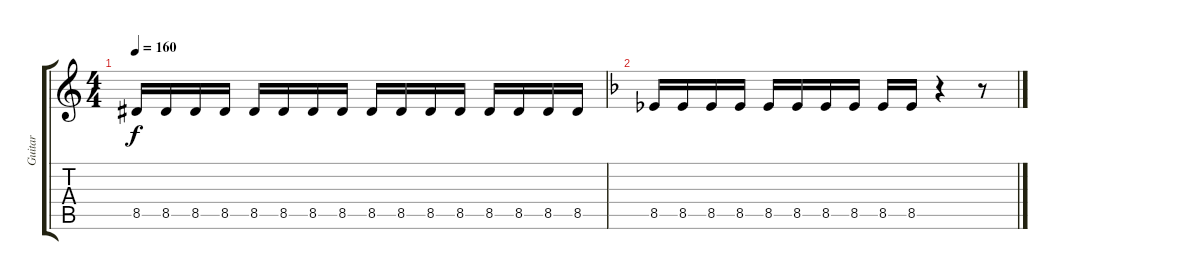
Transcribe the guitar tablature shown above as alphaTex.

\track ("Guitar" "Guitar") {instrument overdrivenguitar}
\staff {score tabs}
\tuning (D4 A3 F3 C3 G2 C2) {hide}
\ts (4 4)
\tempo 160
\clef g2
\ks c
8.5.16{dy f} 8.5.16 8.5.16 8.5.16 8.5.16 8.5.16 8.5.16 8.5.16 8.5.16 8.5.16 8.5.16 8.5.16 8.5.16 8.5.16 8.5.16 8.5.16 |
\ks dminor
8.5.16 8.5.16 8.5.16 8.5.16 8.5.16 8.5.16 8.5.16 8.5.16 8.5.16 8.5.16 r.4 r.8
